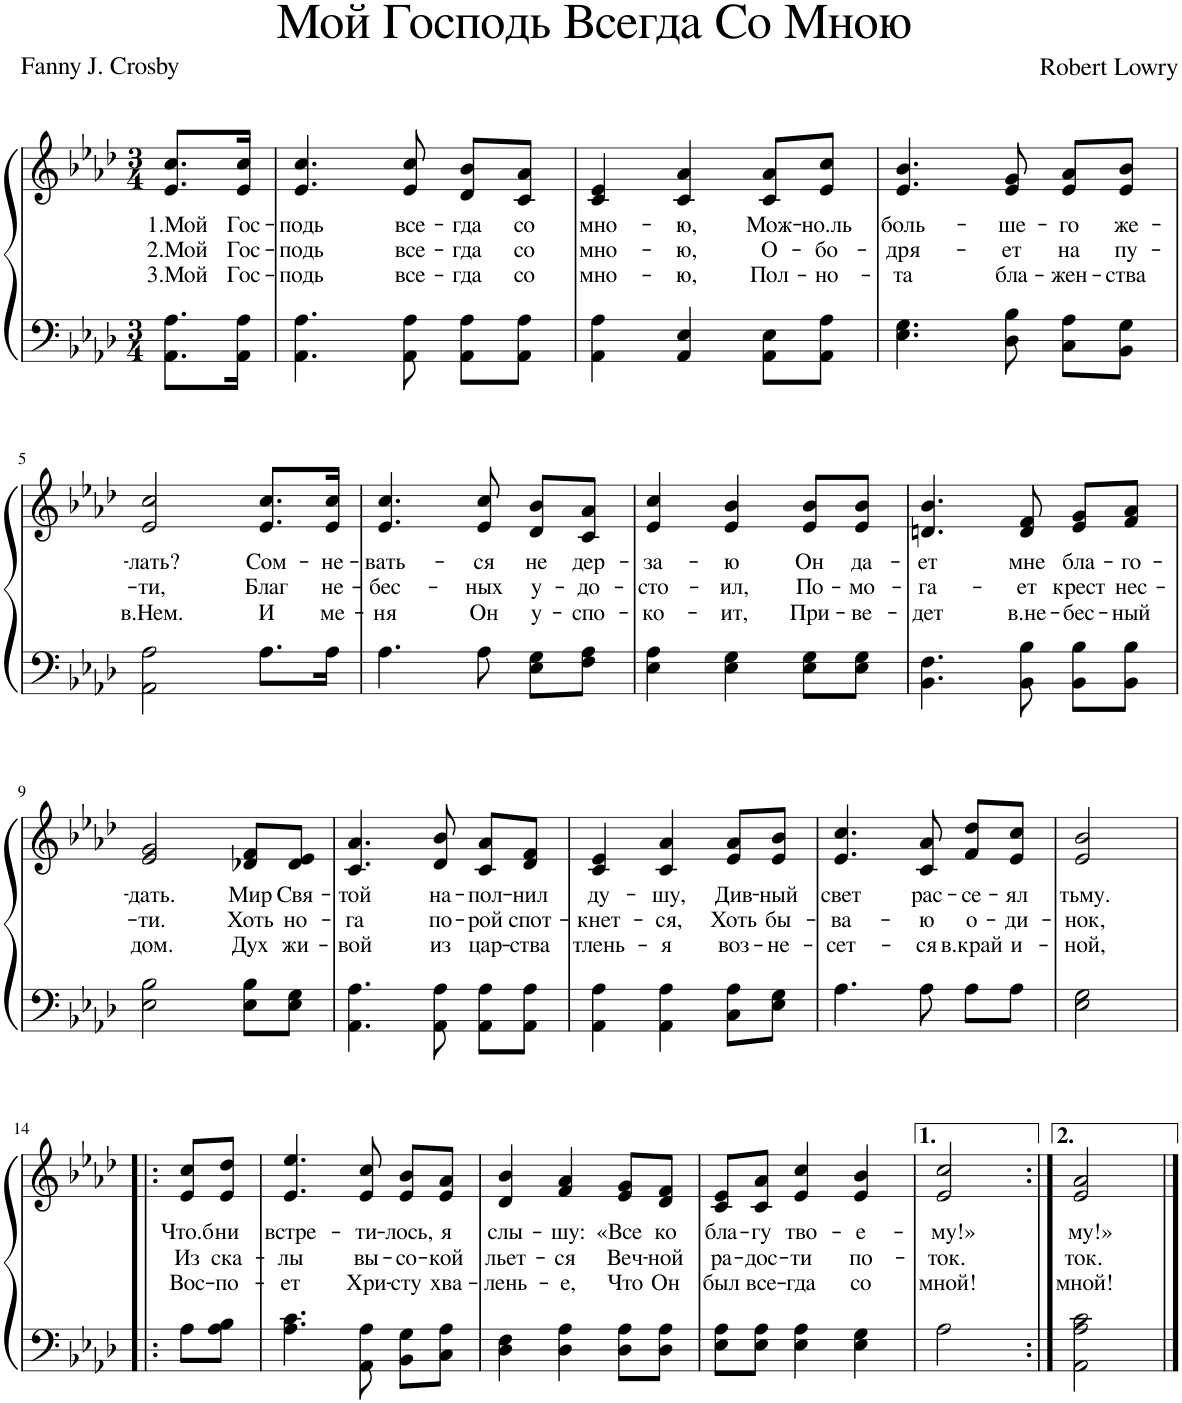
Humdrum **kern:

**kern	**kern	**text	**text	**text
*part1	*part1	*part1	*part1	*part1
*staff2	*staff1	*staff1	*staff1	*staff1
*I"Piano	*	*	*	*
*I'Pno.	*	*	*	*
*clefF4	*clefG2	*	*	*
*k[b-e-a-d-]	*k[b-e-a-d-]	*	*	*
*M3/4	*M3/4	*	*	*
=1	=1	=1	=1	=1
!	!	!LO:LY:b	!LO:LY:b	!LO:LY:b
8.AA-\ 8.A-\L	8.e-/ 8.cc/L	1.Мой	2.Мой	3.Мой
!	!	!LO:LY:b	!LO:LY:b	!LO:LY:b
16AA-\ 16A-\Jk	16e-/ 16cc/Jk	Гос-	Гос-	Гос-
=2	=2	=2	=2	=2
!	!	!LO:LY:b	!LO:LY:b	!LO:LY:b
4.AA-\ 4.A-\	4.e-/ 4.cc/	-подь	-подь	-подь
!	!	!LO:LY:b	!LO:LY:b	!LO:LY:b
8AA-\ 8A-\	8e-/ 8cc/	все-	все-	все-
!	!	!LO:LY:b	!LO:LY:b	!LO:LY:b
8AA-\ 8A-\L	8d-/ 8b-/L	-гда	-гда	-гда
!	!	!LO:LY:b	!LO:LY:b	!LO:LY:b
8AA-\ 8A-\J	8c/ 8a-/J	со	со	со
=3	=3	=3	=3	=3
!	!	!LO:LY:b	!LO:LY:b	!LO:LY:b
4AA-\ 4A-\	4c/ 4e-/	мно-	мно-	мно-
!	!	!LO:LY:b	!LO:LY:b	!LO:LY:b
4AA-/ 4E-/	4c/ 4a-/	-ю,	-ю,	-ю,
!	!	!LO:LY:b	!LO:LY:b	!LO:LY:b
8AA-\ 8E-\L	8c/ 8a-/L	Мож-	О-	Пол-
!	!	!LO:LY:b	!LO:LY:b	!LO:LY:b
8AA-\ 8A-\J	8e-/ 8cc/J	-но.ль	-бо-	-но-
=4	=4	=4	=4	=4
!	!	!LO:LY:b	!LO:LY:b	!LO:LY:b
4.E-\ 4.G\	4.e-/ 4.b-/	боль-	-дря-	-та
!	!	!LO:LY:b	!LO:LY:b	!LO:LY:b
8D-\ 8B-\	8e-/ 8g/	-шe-	-ет	бла-
!	!	!LO:LY:b	!LO:LY:b	!LO:LY:b
8C\ 8A-\L	8e-/ 8a-/L	-го	на	-жен-
!	!	!LO:LY:b	!LO:LY:b	!LO:LY:b
8BB-\ 8G\J	8e-/ 8b-/J	же-	пу-	-ства
!!LO:LB:g=z
=5	=5	=5	=5	=5
!	!	!LO:LY:b	!LO:LY:b	!LO:LY:b
2AA-\ 2A-\	2e-/ 2cc/	-лать?	-ти,	в.Нем.
!	!	!LO:LY:b	!LO:LY:b	!LO:LY:b
8.A-\L	8.e-/ 8.cc/L	Сом-	Благ	И
!	!	!LO:LY:b	!LO:LY:b	!LO:LY:b
16A-\Jk	16e-/ 16cc/Jk	-не-	не-	ме-
=6	=6	=6	=6	=6
!	!	!LO:LY:b	!LO:LY:b	!LO:LY:b
4.A-\	4.e-/ 4.cc/	-вать-	-бес-	-ня
!	!	!LO:LY:b	!LO:LY:b	!LO:LY:b
8A-\	8e-/ 8cc/	-ся	-ных	Он
!	!	!LO:LY:b	!LO:LY:b	!LO:LY:b
8E-\ 8G\L	8d-/ 8b-/L	не	у-	у-
!	!	!LO:LY:b	!LO:LY:b	!LO:LY:b
8F\ 8A-\J	8c/ 8a-/J	дер-	-до-	-спо-
=7	=7	=7	=7	=7
!	!	!LO:LY:b	!LO:LY:b	!LO:LY:b
4E-\ 4A-\	4e-/ 4cc/	-за-	-сто-	-ко-
!	!	!LO:LY:b	!LO:LY:b	!LO:LY:b
4E-\ 4G\	4e-/ 4b-/	-ю	-ил,	-ит,
!	!	!LO:LY:b	!LO:LY:b	!LO:LY:b
8E-\ 8G\L	8e-/ 8b-/L	Он	По-	При-
!	!	!LO:LY:b	!LO:LY:b	!LO:LY:b
8E-\ 8G\J	8e-/ 8b-/J	да-	-мо-	-ве-
=8	=8	=8	=8	=8
!	!	!LO:LY:b	!LO:LY:b	!LO:LY:b
4.BB-\ 4.F\	4.dn/ 4.b-/	-ет	-га-	-дет
!	!	!LO:LY:b	!LO:LY:b	!LO:LY:b
8BB-\ 8B-\	8d/ 8f/	мне	-ет	в.не-
!	!	!LO:LY:b	!LO:LY:b	!LO:LY:b
8BB-\ 8B-\L	8e-/ 8g/L	бла-	крест	-бес-
!	!	!LO:LY:b	!LO:LY:b	!LO:LY:b
8BB-\ 8B-\J	8f/ 8a-/J	-го-	нес-	-ный
!!LO:LB:g=z
=9	=9	=9	=9	=9
!	!	!LO:LY:b	!LO:LY:b	!LO:LY:b
2E-\ 2B-\	2e-/ 2g/	-дать.	-ти.	дом.
!	!	!LO:LY:b	!LO:LY:b	!LO:LY:b
8E-\ 8B-\L	8d-X/ 8f/L	Мир	Хоть	Дух
!	!	!LO:LY:b	!LO:LY:b	!LO:LY:b
8E-\ 8G\J	8d-/ 8e-/J	Свя-	но-	жи-
=10	=10	=10	=10	=10
!	!	!LO:LY:b	!LO:LY:b	!LO:LY:b
4.AA-\ 4.A-\	4.c/ 4.a-/	-той	-га	-вой
!	!	!LO:LY:b	!LO:LY:b	!LO:LY:b
8AA-\ 8A-\	8d-/ 8b-/	на-	по-	из
!	!	!LO:LY:b	!LO:LY:b	!LO:LY:b
8AA-\ 8A-\L	8c/ 8a-/L	-пол-	-рой	цар-
!	!	!LO:LY:b	!LO:LY:b	!LO:LY:b
8AA-\ 8A-\J	8d-/ 8f/J	-нил	спот-	-ства
=11	=11	=11	=11	=11
!	!	!LO:LY:b	!LO:LY:b	!LO:LY:b
4AA-\ 4A-\	4c/ 4e-/	ду-	-кнет-	тлень-
!	!	!LO:LY:b	!LO:LY:b	!LO:LY:b
4AA-\ 4A-\	4c/ 4a-/	-шу,	-ся,	-я
!	!	!LO:LY:b	!LO:LY:b	!LO:LY:b
8C\ 8A-\L	8e-/ 8a-/L	Див-	Хоть	воз-
!	!	!LO:LY:b	!LO:LY:b	!LO:LY:b
8E-\ 8G\J	8e-/ 8b-/J	-ный	бы-	-не-
=12	=12	=12	=12	=12
!	!	!LO:LY:b	!LO:LY:b	!LO:LY:b
4.A-\	4.e-/ 4.cc/	свет	-ва-	-сет-
!	!	!LO:LY:b	!LO:LY:b	!LO:LY:b
8A-\	8c/ 8a-/	рас-	-ю	-ся
!	!	!LO:LY:b	!LO:LY:b	!LO:LY:b
8A-\L	8f/ 8dd-/L	-се-	о-	в.край
!	!	!LO:LY:b	!LO:LY:b	!LO:LY:b
8A-\J	8e-/ 8cc/J	-ял	-ди-	и-
=13	=13	=13	=13	=13
!	!	!LO:LY:b	!LO:LY:b	!LO:LY:b
2E-\ 2G\	2e-/ 2b-/	тьму.	-нок,	-ной,
!!LO:LB:g=z
=14!|:	=14!|:	=14!|:	=14!|:	=14!|:
!	!	!LO:LY:b	!LO:LY:b	!LO:LY:b
8A-\L	8e-/ 8cc/L	Что.б	Из	Вос-
!	!	!LO:LY:b	!LO:LY:b	!LO:LY:b
8A-\ 8B-\J	8e-/ 8dd-/J	ни	ска-	-по-
=15	=15	=15	=15	=15
!	!	!LO:LY:b	!LO:LY:b	!LO:LY:b
4.A-\ 4.c\	4.e-/ 4.ee-/	встре-	-лы	-ет
!	!	!LO:LY:b	!LO:LY:b	!LO:LY:b
8AA-\ 8A-\	8e-/ 8cc/	-ти-	вы-	Хри-
!	!	!LO:LY:b	!LO:LY:b	!LO:LY:b
8BB-\ 8G\L	8e-/ 8b-/L	-лось,	-со-	-сту
!	!	!LO:LY:b	!LO:LY:b	!LO:LY:b
8C\ 8A-\J	8e-/ 8a-/J	я	-кой	хва-
=16	=16	=16	=16	=16
!	!	!LO:LY:b	!LO:LY:b	!LO:LY:b
4D-\ 4F\	4d-/ 4b-/	слы-	льет-	-лень-
!	!	!LO:LY:b	!LO:LY:b	!LO:LY:b
4D-\ 4A-\	4f/ 4a-/	-шу:	-ся	-е,
!	!	!LO:LY:b	!LO:LY:b	!LO:LY:b
8D-\ 8A-\L	8e-/ 8g/L	«Все	Веч-	Что
!	!	!LO:LY:b	!LO:LY:b	!LO:LY:b
8D-\ 8A-\J	8d-/ 8f/J	ко	-ной	Он
=17	=17	=17	=17	=17
!	!	!LO:LY:b	!LO:LY:b	!LO:LY:b
8E-\ 8A-\L	8c/ 8e-/L	бла-	ра-	был
!	!	!LO:LY:b	!LO:LY:b	!LO:LY:b
8E-\ 8A-\J	8c/ 8a-/J	-гу	-дос-	все-
!	!	!LO:LY:b	!LO:LY:b	!LO:LY:b
4E-\ 4A-\	4e-/ 4cc/	тво-	-ти	-гда
!	!	!LO:LY:b	!LO:LY:b	!LO:LY:b
4E-\ 4G\	4e-/ 4b-/	-e-	по-	со
=18	=18	=18	=18	=18
!	!	!LO:LY:b	!LO:LY:b	!LO:LY:b
2A-\	2e-/ 2cc/	-му!»	-ток.	мной!
=19:|!	=19:|!	=19:|!	=19:|!	=19:|!
!	!	!LO:LY:b	!LO:LY:b	!LO:LY:b
2AA-\ 2A-\ 2c\	2e-/ 2a-/	му!»	ток.	мной!
==	==	==	==	==
*-	*-	*-	*-	*-
